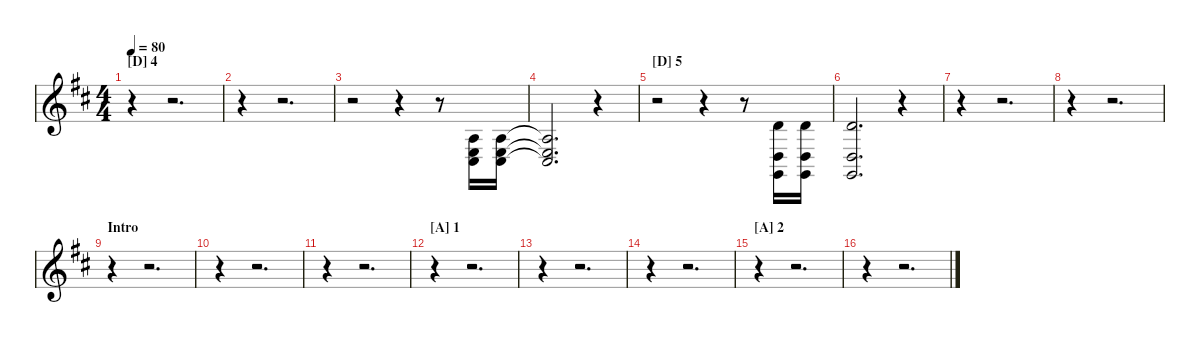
\hideDynamics
\bracketExtendMode nobrackets
\singleTrackTrackNamePolicy hidden
\multiTrackTrackNamePolicy hidden
\otherSystemsTrackNameOrientation horizontal
\track ("Piste 5" "S-Gt") {instrument brasssection}
\staff {score}
\tuning (E4 B3 G3 D3 A2 E2)
\ts (4 4)
\section ("D" "4")
\tempo 80
\clef g2
\ks d
r.4{dy f beam Down} r.2{d beam Down} |
r.4{beam Down} r.2{d beam Down} |
r.2{beam Down} r.4{beam Down} r.8{beam Down} (2.3{acc forcenatural} 2.4{acc forcenatural} 4.5{acc #}).16{beam Up} (2.3{acc forcenatural} 2.4{acc forcenatural} 4.5{acc #}).16{beam Up} |
(2.3{t acc forcenatural} 2.4{t acc forcenatural} 4.5{t acc #}).2{d beam Up} r.4{beam Up} |
\section ("D" "5")
r.2{beam Down} r.4{beam Down} r.8{beam Down} (3.2{acc forcenatural} 0.4{acc forcenatural} 3.6{acc forcenatural}).16{beam Up} (3.2{acc forcenatural} 0.4{acc forcenatural} 3.6{acc forcenatural}).16{beam Up} |
(3.2{acc forcenatural} 0.4{acc forcenatural} 3.6{acc forcenatural}).2{d beam Up} r.4{beam Up} |
r.4{beam Down} r.2{d beam Down} |
r.4{beam Down} r.2{d beam Down} |
\section ("" "Intro")
r.4{beam Down} r.2{d beam Down} |
r.4{beam Down} r.2{d beam Down} |
r.4{beam Down} r.2{d beam Down} |
\section ("A" "1")
r.4{beam Down} r.2{d beam Down} |
r.4{beam Down} r.2{d beam Down} |
r.4{beam Down} r.2{d beam Down} |
\section ("A" "2")
r.4{beam Down} r.2{d beam Down} |
r.4{beam Down} r.2{d beam Down}
